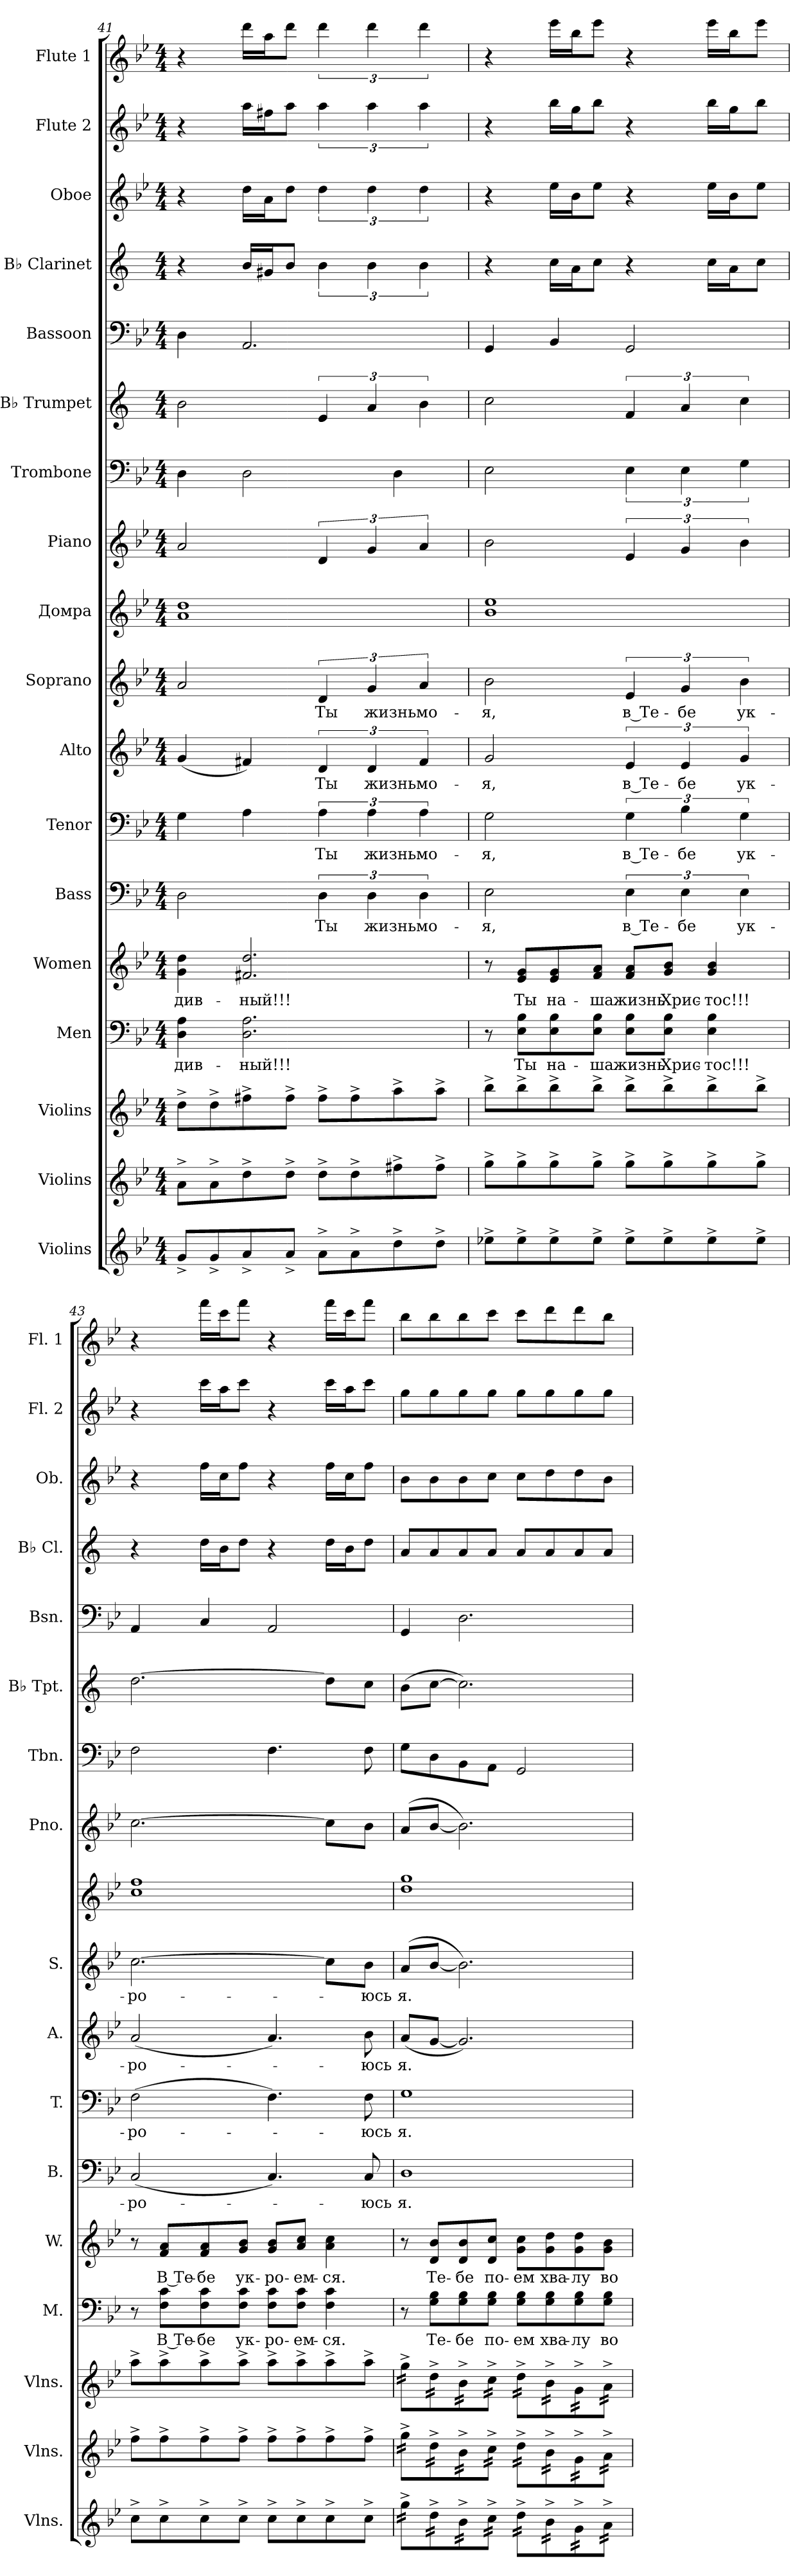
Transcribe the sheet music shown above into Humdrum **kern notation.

**kern	**kern	**kern	**kern	**text	**kern	**text	**kern	**text	**kern	**text	**kern	**text	**kern	**text	**kern	**kern	**kern	**kern	**kern	**kern	**kern	**kern	**kern
*part18	*part17	*part16	*part15	*part15	*part14	*part14	*part13	*part13	*part12	*part12	*part11	*part11	*part10	*part10	*part9	*part8	*part7	*part6	*part5	*part4	*part3	*part2	*part1
*staff18	*staff17	*staff16	*staff15	*staff15	*staff14	*staff14	*staff13	*staff13	*staff12	*staff12	*staff11	*staff11	*staff10	*staff10	*staff9	*staff8	*staff7	*staff6	*staff5	*staff4	*staff3	*staff2	*staff1
*I"Violins	*I"Violins	*I"Violins	*I"Men	*	*I"Women	*	*I"Bass	*	*I"Tenor	*	*I"Alto	*	*I"Soprano	*	*I"Домра	*I"Piano	*I"Trombone	*I"B♭ Trumpet	*I"Bassoon	*I"B♭ Clarinet	*I"Oboe	*I"Flute 2	*I"Flute 1
*I'Vlns.	*I'Vlns.	*I'Vlns.	*I'M.	*	*I'W.	*	*I'B.	*	*I'T.	*	*I'A.	*	*I'S.	*	*	*I'Pno.	*I'Tbn.	*I'B♭ Tpt.	*I'Bsn.	*I'B♭ Cl.	*I'Ob.	*I'Fl. 2	*I'Fl. 1
*clefG2	*clefG2	*clefG2	*clefF4	*	*clefG2	*	*clefF4	*	*clefF4	*	*clefG2	*	*clefG2	*	*clefG2	*clefG2	*clefF4	*clefG2	*clefF4	*clefG2	*clefG2	*clefG2	*clefG2
*	*	*	*	*	*	*	*	*	*	*	*	*	*	*	*	*	*	*ITrd1c2	*	*ITrd1c2	*	*	*
*k[b-e-]	*k[b-e-]	*k[b-e-]	*k[b-e-]	*	*k[b-e-]	*	*k[b-e-]	*	*k[b-e-]	*	*k[b-e-]	*	*k[b-e-]	*	*k[b-e-]	*k[b-e-]	*k[b-e-]	*k[b-e-]	*k[b-e-]	*k[b-e-]	*k[b-e-]	*k[b-e-]	*k[b-e-]
*M4/4	*M4/4	*M4/4	*M4/4	*	*M4/4	*	*M4/4	*	*M4/4	*	*M4/4	*	*M4/4	*	*M4/4	*M4/4	*M4/4	*M4/4	*M4/4	*M4/4	*M4/4	*M4/4	*M4/4
=41	=41	=41	=41	=41	=41	=41	=41	=41	=41	=41	=41	=41	=41	=41	=41	=41	=41	=41	=41	=41	=41	=41	=41
!	!	!	!	!LO:LY:b	!	!LO:LY:b	!	!	!	!	!	!	!	!	!	!	!	!	!	!	!	!	!
8g^/L	8a^\L	8dd^\L	4D\ 4A\	див-	4g\ 4dd\	див-	2D\	.	4G\	.	(<4g/	.	2a/	.	1a 1dd	2a/	4D\	2a\	4D\	4r	4r	4r	4r
8g^/	8a^\	8dd^\	.	.	.	.	.	.	.	.	.	.	.	.	.	.	.	.	.	.	.	.	.
!	!	!	!	!LO:LY:b	!	!LO:LY:b	!	!	!	!	!	!	!	!	!	!	!	!	!	!	!	!	!
8a^/	8dd^\	8ff#X^\	2.D\ 2.A\	-ный!!!	2.f#X/ 2.dd/	-ный!!!	.	.	4A\	.	4f#X/)	.	.	.	.	.	2D\	.	2.AA/	16a/LL	16dd\LL	16aa\LL	16ddd\LL
.	.	.	.	.	.	.	.	.	.	.	.	.	.	.	.	.	.	.	.	16f#X/J	16a\J	16ff#X\J	16aa\J
8a^/J	8dd^\J	8ff#^\J	.	.	.	.	.	.	.	.	.	.	.	.	.	.	.	.	.	8a/J	8dd\J	8aa\J	8ddd\J
!	!	!	!	!	!	!	!	!LO:LY:b	!	!LO:LY:b	!	!LO:LY:b	!	!LO:LY:b	!	!	!	!	!	!	!	!	!
8a^\L	8dd^\L	8ff#^\L	.	.	.	.	6D\	Ты	6A\	Ты	6d/	Ты	6d/	Ты	.	6d/	.	6d/	.	6a\	6dd\	6aa\	6ddd\
8a^\	8dd^\	8ff#^\	.	.	.	.	.	.	.	.	.	.	.	.	.	.	.	.	.	.	.	.	.
!	!	!	!	!	!	!	!	!LO:LY:b	!	!LO:LY:b	!	!LO:LY:b	!	!LO:LY:b	!	!	!	!	!	!	!	!	!
.	.	.	.	.	.	.	6D\	жизнь	6A\	жизнь	6d/	жизнь	6g/	жизнь	.	6g/	.	6g/	.	6a\	6dd\	6aa\	6ddd\
8dd^\	8ff#X^\	8aa^\	.	.	.	.	.	.	.	.	.	.	.	.	.	.	4D\	.	.	.	.	.	.
!	!	!	!	!	!	!	!	!LO:LY:b	!	!LO:LY:b	!	!LO:LY:b	!	!LO:LY:b	!	!	!	!	!	!	!	!	!
.	.	.	.	.	.	.	6D\	мо-	6A\	мо-	6f#/	мо-	6a/	мо-	.	6a/	.	6a\	.	6a\	6dd\	6aa\	6ddd\
8dd^\J	8ff#^\J	8aa^\J	.	.	.	.	.	.	.	.	.	.	.	.	.	.	.	.	.	.	.	.	.
=42	=42	=42	=42	=42	=42	=42	=42	=42	=42	=42	=42	=42	=42	=42	=42	=42	=42	=42	=42	=42	=42	=42	=42
!	!	!	!	!	!	!	!	!LO:LY:b	!	!LO:LY:b	!	!LO:LY:b	!	!LO:LY:b	!	!	!	!	!	!	!	!	!
8ee-X^\L	8gg^\L	8bb-^\L	8r	.	8r	.	2E-\	-я,	2G\	-я,	2g/	-я,	2b-\	-я,	1b- 1ee-	2b-\	2E-\	2b-\	4GG/	4r	4r	4r	4r
!	!	!	!	!LO:LY:b	!	!LO:LY:b	!	!	!	!	!	!	!	!	!	!	!	!	!	!	!	!	!
8ee-^\	8gg^\	8bb-^\	8E-\ 8B-\L	Ты	8e-/ 8g/L	Ты	.	.	.	.	.	.	.	.	.	.	.	.	.	.	.	.	.
!	!	!	!	!LO:LY:b	!	!LO:LY:b	!	!	!	!	!	!	!	!	!	!	!	!	!	!	!	!	!
8ee-^\	8gg^\	8bb-^\	8E-\ 8B-\	на-	8e-/ 8g/	на-	.	.	.	.	.	.	.	.	.	.	.	.	4BB-/	16b-\LL	16ee-\LL	16bb-\LL	16eee-\LL
.	.	.	.	.	.	.	.	.	.	.	.	.	.	.	.	.	.	.	.	16g\J	16b-\J	16gg\J	16bb-\J
!	!	!	!	!LO:LY:b	!	!LO:LY:b	!	!	!	!	!	!	!	!	!	!	!	!	!	!	!	!	!
8ee-^\J	8gg^\J	8bb-^\J	8E-\ 8B-\J	-ша	8f/ 8a/J	-ша	.	.	.	.	.	.	.	.	.	.	.	.	.	8b-\J	8ee-\J	8bb-\J	8eee-\J
!	!	!	!	!LO:LY:b	!	!LO:LY:b	!	!LO:LY:b	!	!LO:LY:b	!	!LO:LY:b	!	!LO:LY:b	!	!	!	!	!	!	!	!	!
8ee-^\L	8gg^\L	8bb-^\L	8E-\ 8B-\L	жизнь	8f/ 8a/L	жизнь	6E-\	в Те-	6G\	в Те-	6e-/	в Те-	6e-/	в Те-	.	6e-/	6E-\	6e-/	2GG/	4r	4r	4r	4r
!	!	!	!	!LO:LY:b	!	!LO:LY:b	!	!	!	!	!	!	!	!	!	!	!	!	!	!	!	!	!
8ee-^\	8gg^\	8bb-^\	8E-\ 8B-\J	Хрис-	8g/ 8b-/J	Хрис-	.	.	.	.	.	.	.	.	.	.	.	.	.	.	.	.	.
!	!	!	!	!	!	!	!	!LO:LY:b	!	!LO:LY:b	!	!LO:LY:b	!	!LO:LY:b	!	!	!	!	!	!	!	!	!
.	.	.	.	.	.	.	6E-\	-бе	6B-\	-бе	6e-/	-бе	6g/	-бе	.	6g/	6E-\	6g/	.	.	.	.	.
!	!	!	!	!LO:LY:b	!	!LO:LY:b	!	!	!	!	!	!	!	!	!	!	!	!	!	!	!	!	!
8ee-^\	8gg^\	8bb-^\	4E-\ 4B-\	-тос!!!	4g/ 4b-/	-тос!!!	.	.	.	.	.	.	.	.	.	.	.	.	.	16b-\LL	16ee-\LL	16bb-\LL	16eee-\LL
.	.	.	.	.	.	.	.	.	.	.	.	.	.	.	.	.	.	.	.	16g\J	16b-\J	16gg\J	16bb-\J
!	!	!	!	!	!	!	!	!LO:LY:b	!	!LO:LY:b	!	!LO:LY:b	!	!LO:LY:b	!	!	!	!	!	!	!	!	!
.	.	.	.	.	.	.	6E-\	ук-	6G\	ук-	6g/	ук-	6b-\	ук-	.	6b-\	6G\	6b-\	.	.	.	.	.
8ee-^\J	8gg^\J	8bb-^\J	.	.	.	.	.	.	.	.	.	.	.	.	.	.	.	.	.	8b-\J	8ee-\J	8bb-\J	8eee-\J
!!LO:PB:g=z
=43	=43	=43	=43	=43	=43	=43	=43	=43	=43	=43	=43	=43	=43	=43	=43	=43	=43	=43	=43	=43	=43	=43	=43
!	!	!	!	!	!	!	!	!LO:LY:b	!	!LO:LY:b	!	!LO:LY:b	!	!LO:LY:b	!	!	!	!	!	!	!	!	!
8cc^\L	8ff^\L	8aa^\L	8r	.	8r	.	(<2C/	-ро-	(>2F\	-ро-	(<2a/	-ро-	[2.cc\	-ро-	1cc 1ff	[2.cc\	2F\	[2.cc\	4AA/	4r	4r	4r	4r
!	!	!	!	!LO:LY:b	!	!LO:LY:b	!	!	!	!	!	!	!	!	!	!	!	!	!	!	!	!	!
8cc^\	8ff^\	8aa^\	8F\ 8c\L	В Те-	8f/ 8a/L	В Те-	.	.	.	.	.	.	.	.	.	.	.	.	.	.	.	.	.
!	!	!	!	!LO:LY:b	!	!LO:LY:b	!	!	!	!	!	!	!	!	!	!	!	!	!	!	!	!	!
8cc^\	8ff^\	8aa^\	8F\ 8c\	-бе	8f/ 8a/	-бе	.	.	.	.	.	.	.	.	.	.	.	.	4C/	16cc\LL	16ff\LL	16ccc\LL	16fff\LL
.	.	.	.	.	.	.	.	.	.	.	.	.	.	.	.	.	.	.	.	16a\J	16cc\J	16aa\J	16ccc\J
!	!	!	!	!LO:LY:b	!	!LO:LY:b	!	!	!	!	!	!	!	!	!	!	!	!	!	!	!	!	!
8cc^\J	8ff^\J	8aa^\J	8F\ 8c\J	ук-	8g/ 8b-/J	ук-	.	.	.	.	.	.	.	.	.	.	.	.	.	8cc\J	8ff\J	8ccc\J	8fff\J
!	!	!	!	!LO:LY:b	!	!LO:LY:b	!	!	!	!	!	!	!	!	!	!	!	!	!	!	!	!	!
8cc^\L	8ff^\L	8aa^\L	8F\ 8c\L	-ро-	8g/ 8b-/L	-ро-	4.C/)	.	4.F\)	.	4.a/)	.	.	.	.	.	4.F\	.	2AA/	4r	4r	4r	4r
!	!	!	!	!LO:LY:b	!	!LO:LY:b	!	!	!	!	!	!	!	!	!	!	!	!	!	!	!	!	!
8cc^\	8ff^\	8aa^\	8F\ 8c\J	-ем-	8a/ 8cc/J	-ем-	.	.	.	.	.	.	.	.	.	.	.	.	.	.	.	.	.
!	!	!	!	!LO:LY:b	!	!LO:LY:b	!	!	!	!	!	!	!	!	!	!	!	!	!	!	!	!	!
8cc^\	8ff^\	8aa^\	4F\ 4c\	-ся.	4a\ 4cc\	-ся.	.	.	.	.	.	.	8cc\L]	.	.	8cc\L]	.	8cc\L]	.	16cc\LL	16ff\LL	16ccc\LL	16fff\LL
.	.	.	.	.	.	.	.	.	.	.	.	.	.	.	.	.	.	.	.	16a\J	16cc\J	16aa\J	16ccc\J
!	!	!	!	!	!	!	!	!LO:LY:b	!	!LO:LY:b	!	!LO:LY:b	!	!LO:LY:b	!	!	!	!	!	!	!	!	!
8cc^\J	8ff^\J	8aa^\J	.	.	.	.	8C/	-юсь	8F\	-юсь	8b-\	-юсь	8b-\J	-юсь	.	8b-\J	8F\	8b-\J	.	8cc\J	8ff\J	8ccc\J	8fff\J
=44	=44	=44	=44	=44	=44	=44	=44	=44	=44	=44	=44	=44	=44	=44	=44	=44	=44	=44	=44	=44	=44	=44	=44
!	!	!	!	!	!	!	!	!LO:LY:b	!	!LO:LY:b	!	!LO:LY:b	!	!LO:LY:b	!	!	!	!	!	!	!	!	!
*tremolo	*	*	*	*	*	*	*	*	*	*	*	*	*	*	*	*	*	*	*	*	*	*	*
*	*tremolo	*	*	*	*	*	*	*	*	*	*	*	*	*	*	*	*	*	*	*	*	*	*
*	*	*tremolo	*	*	*	*	*	*	*	*	*	*	*	*	*	*	*	*	*	*	*	*	*
32gg^\LLL	32gg^\LLL	32gg^\LLL	8r	.	8r	.	1D	я.	1G	я.	(<8a/L	я.	(>8a/L	я.	1dd 1gg	(>8a/L	8G\L	(>8a\L	4GG/	8g/L	8b-\L	8gg\L	8bb-\L
32gg^\	32gg^\	32gg^\	.	.	.	.	.	.	.	.	.	.	.	.	.	.	.	.	.	.	.	.	.
32gg^\	32gg^\	32gg^\	.	.	.	.	.	.	.	.	.	.	.	.	.	.	.	.	.	.	.	.	.
32gg^\	32gg^\	32gg^\	.	.	.	.	.	.	.	.	.	.	.	.	.	.	.	.	.	.	.	.	.
!	!	!	!	!LO:LY:b	!	!LO:LY:b	!	!	!	!	!	!	!	!	!	!	!	!	!	!	!	!	!
32dd^\	32dd^\	32dd^\	8G\ 8B-\L	Те-	8d/ 8b-/L	Те-	.	.	.	.	[8g/J	.	[8b-/J	.	.	[8b-/J	8D\	[8b-\J	.	8g/	8b-\	8gg\	8bb-\
32dd^\	32dd^\	32dd^\	.	.	.	.	.	.	.	.	.	.	.	.	.	.	.	.	.	.	.	.	.
32dd^\	32dd^\	32dd^\	.	.	.	.	.	.	.	.	.	.	.	.	.	.	.	.	.	.	.	.	.
32dd^\	32dd^\	32dd^\	.	.	.	.	.	.	.	.	.	.	.	.	.	.	.	.	.	.	.	.	.
!	!	!	!	!LO:LY:b	!	!LO:LY:b	!	!	!	!	!	!	!	!	!	!	!	!	!	!	!	!	!
32b-^\	32b-^\	32b-^\	8G\ 8B-\	-бе	8d/ 8b-/	-бе	.	.	.	.	2.g/])	.	2.b-\])	.	.	2.b-\])	8BB-\	2.b-\])	2.D\	8g/	8b-\	8gg\	8bb-\
32b-^\	32b-^\	32b-^\	.	.	.	.	.	.	.	.	.	.	.	.	.	.	.	.	.	.	.	.	.
32b-^\	32b-^\	32b-^\	.	.	.	.	.	.	.	.	.	.	.	.	.	.	.	.	.	.	.	.	.
32b-^\	32b-^\	32b-^\	.	.	.	.	.	.	.	.	.	.	.	.	.	.	.	.	.	.	.	.	.
!	!	!	!	!LO:LY:b	!	!LO:LY:b	!	!	!	!	!	!	!	!	!	!	!	!	!	!	!	!	!
32cc^\	32cc^\	32cc^\	8G\ 8B-\J	по-	8d/ 8cc/J	по-	.	.	.	.	.	.	.	.	.	.	8AA\J	.	.	8g/J	8cc\J	8gg\J	8ccc\J
32cc^\	32cc^\	32cc^\	.	.	.	.	.	.	.	.	.	.	.	.	.	.	.	.	.	.	.	.	.
32cc^\	32cc^\	32cc^\	.	.	.	.	.	.	.	.	.	.	.	.	.	.	.	.	.	.	.	.	.
32cc^\JJJ	32cc^\JJJ	32cc^\JJJ	.	.	.	.	.	.	.	.	.	.	.	.	.	.	.	.	.	.	.	.	.
!	!	!	!	!LO:LY:b	!	!LO:LY:b	!	!	!	!	!	!	!	!	!	!	!	!	!	!	!	!	!
32dd^\LLL	32dd^\LLL	32dd^\LLL	8G\ 8B-\L	-ем	8g\ 8cc\L	-ем	.	.	.	.	.	.	.	.	.	.	2GG/	.	.	8g/L	8cc\L	8gg\L	8ccc\L
32dd^\	32dd^\	32dd^\	.	.	.	.	.	.	.	.	.	.	.	.	.	.	.	.	.	.	.	.	.
32dd^\	32dd^\	32dd^\	.	.	.	.	.	.	.	.	.	.	.	.	.	.	.	.	.	.	.	.	.
32dd^\	32dd^\	32dd^\	.	.	.	.	.	.	.	.	.	.	.	.	.	.	.	.	.	.	.	.	.
!	!	!	!	!LO:LY:b	!	!LO:LY:b	!	!	!	!	!	!	!	!	!	!	!	!	!	!	!	!	!
32b-^\	32b-^\	32b-^\	8G\ 8B-\	хва-	8g\ 8dd\	хва-	.	.	.	.	.	.	.	.	.	.	.	.	.	8g/	8dd\	8gg\	8ddd\
32b-^\	32b-^\	32b-^\	.	.	.	.	.	.	.	.	.	.	.	.	.	.	.	.	.	.	.	.	.
32b-^\	32b-^\	32b-^\	.	.	.	.	.	.	.	.	.	.	.	.	.	.	.	.	.	.	.	.	.
32b-^\	32b-^\	32b-^\	.	.	.	.	.	.	.	.	.	.	.	.	.	.	.	.	.	.	.	.	.
!	!	!	!	!LO:LY:b	!	!LO:LY:b	!	!	!	!	!	!	!	!	!	!	!	!	!	!	!	!	!
32g^\	32g^\	32g^\	8G\ 8B-\	-лу	8g\ 8dd\	-лу	.	.	.	.	.	.	.	.	.	.	.	.	.	8g/	8dd\	8gg\	8ddd\
32g^\	32g^\	32g^\	.	.	.	.	.	.	.	.	.	.	.	.	.	.	.	.	.	.	.	.	.
32g^\	32g^\	32g^\	.	.	.	.	.	.	.	.	.	.	.	.	.	.	.	.	.	.	.	.	.
32g^\	32g^\	32g^\	.	.	.	.	.	.	.	.	.	.	.	.	.	.	.	.	.	.	.	.	.
!	!	!	!	!LO:LY:b	!	!LO:LY:b	!	!	!	!	!	!	!	!	!	!	!	!	!	!	!	!	!
32a^\	32a^\	32a^\	8G\ 8B-\J	во	8g\ 8b-\J	во	.	.	.	.	.	.	.	.	.	.	.	.	.	8g/J	8b-\J	8gg\J	8bb-\J
32a^\	32a^\	32a^\	.	.	.	.	.	.	.	.	.	.	.	.	.	.	.	.	.	.	.	.	.
32a^\	32a^\	32a^\	.	.	.	.	.	.	.	.	.	.	.	.	.	.	.	.	.	.	.	.	.
32a^\JJJ	32a^\JJJ	32a^\JJJ	.	.	.	.	.	.	.	.	.	.	.	.	.	.	.	.	.	.	.	.	.
*	*	*Xtremolo	*	*	*	*	*	*	*	*	*	*	*	*	*	*	*	*	*	*	*	*	*
*	*Xtremolo	*	*	*	*	*	*	*	*	*	*	*	*	*	*	*	*	*	*	*	*	*	*
*Xtremolo	*	*	*	*	*	*	*	*	*	*	*	*	*	*	*	*	*	*	*	*	*	*	*
=	=	=	=	=	=	=	=	=	=	=	=	=	=	=	=	=	=	=	=	=	=	=	=
*-	*-	*-	*-	*-	*-	*-	*-	*-	*-	*-	*-	*-	*-	*-	*-	*-	*-	*-	*-	*-	*-	*-	*-
